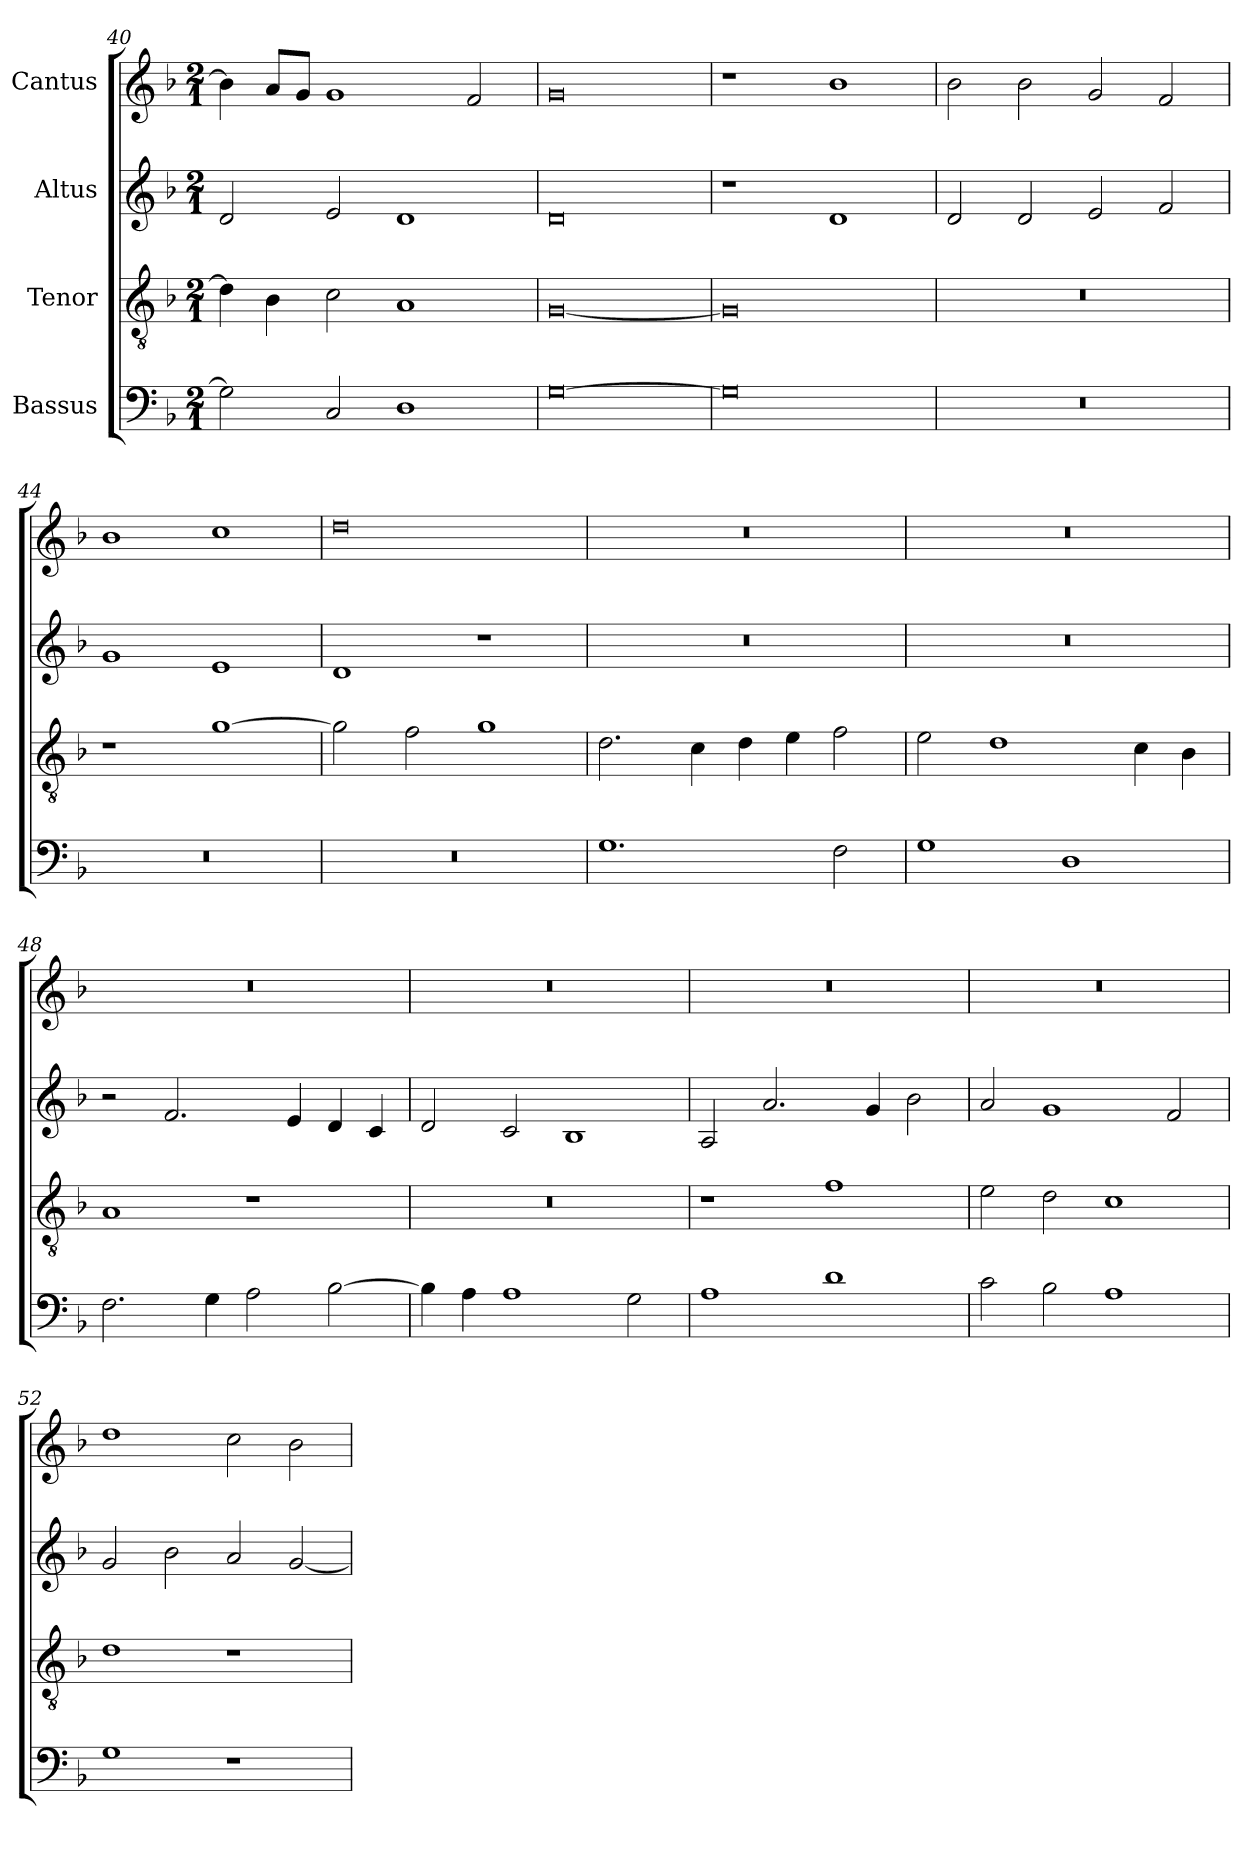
**kern	**kern	**kern	**kern
*part4	*part3	*part2	*part1
*staff4	*staff3	*staff2	*staff1
*I"Bassus	*I"Tenor	*I"Altus	*I"Cantus
*clefF4	*clefGv2	*clefG2	*clefG2
*	*ITrd7c12	*	*
*k[b-]	*k[b-]	*k[b-]	*k[b-]
*F:	*F:	*F:	*F:
*M2/1	*M2/1	*M2/1	*M2/1
=40	=40	=40	=40
2Gi\]	4Di\]	2di/	4b-i\]
.	4BB-i\	.	8ai/L
.	.	.	8gi/J
2Ci/	2Ci\	2ei/	1gi
1Di	1AAi	1di	.
.	.	.	2fi/
=41	=41	=41	=41
[>0Gi	[<0GGi	0di	0gi
=42	=42	=42	=42
0Gi]	0GGi]	1r	1r
.	.	1di	1b-i
!!LO:LB:g=z
=43	=43	=43	=43
!LO:N:vis=1	!LO:N:vis=1	!	!
0r	0r	2di/	2b-i\
.	.	2di/	2b-i\
.	.	2ei/	2gi/
.	.	2fi/	2fi/
=44	=44	=44	=44
!LO:N:vis=1	!	!	!
0r	1r	1gi	1b-i
.	[>1Gi	1ei	1cci
=45	=45	=45	=45
!LO:N:vis=1	!	!	!
0r	2Gi\]	1di	0ddi
.	2Fi\	.	.
.	1Gi	1r	.
=46	=46	=46	=46
!	!	!LO:N:vis=1	!LO:N:vis=1
1.Gi	2.Di\	0r	0r
.	4Ci\	.	.
.	4Di\	.	.
.	4Ei\	.	.
2Fi\	2Fi\	.	.
=47	=47	=47	=47
!	!	!LO:N:vis=1	!LO:N:vis=1
1Gi	2Ei\	0r	0r
.	1Di	.	.
1Di	.	.	.
.	4Ci\	.	.
.	4BB-i\	.	.
=48	=48	=48	=48
!	!	!	!LO:N:vis=1
2.Fi\	1AAi	2r	0r
.	.	2.fi/	.
4Gi\	.	.	.
2Ai\	1r	.	.
.	.	4ei/	.
[>2B-i\	.	4di/	.
.	.	4ci/	.
!!LO:LB:g=z
=49	=49	=49	=49
!	!LO:N:vis=1	!	!LO:N:vis=1
4B-i\]	0r	2di/	0r
4Ai\	.	.	.
1Ai	.	2ci/	.
.	.	1B-i	.
2Gi\	.	.	.
=50	=50	=50	=50
!	!	!	!LO:N:vis=1
1Ai	1r	2Ai/	0r
.	.	2.ai/	.
1di	1Fi	.	.
.	.	4gi/	.
.	.	2b-i\	.
=51	=51	=51	=51
!	!	!	!LO:N:vis=1
2ci\	2Ei\	2ai/	0r
2B-i\	2Di\	1gi	.
1Ai	1Ci	.	.
.	.	2fi/	.
=52	=52	=52	=52
1Gi	1Di	2gi/	1ddi
.	.	2b-i\	.
1r	1r	2ai/	2cci\
.	.	[<2gi/	2b-i\
=	=	=	=
*-	*-	*-	*-
